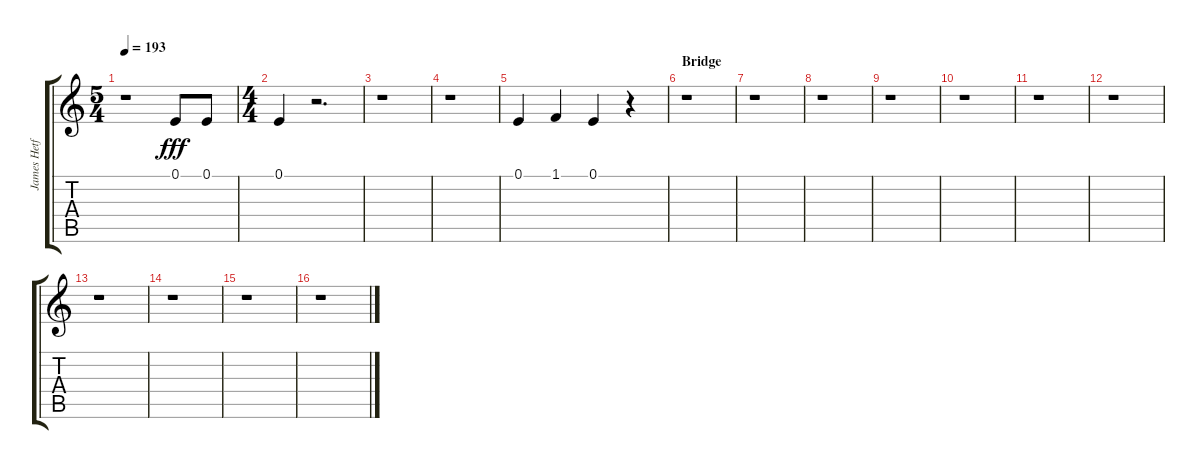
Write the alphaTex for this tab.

\track ("James Hetfield - Vocals" "James Hetf") {instrument baritonesax}
\staff {score tabs}
\tuning (E4 B3 G3 D3 A2 E2) {hide}
\ts (5 4)
\tempo 193
\clef g2
\ks c
r.1{dy fff} 0.1.8 0.1.8 |
\ts (4 4)
0.1.4 r.2{d} |
r.1 |
r.1 |
0.1.4 1.1.4 0.1.4 r.4 |
\section ("" "Bridge")
r.1 |
r.1 |
r.1 |
r.1 |
r.1 |
r.1 |
r.1 |
r.1 |
r.1 |
r.1 |
r.1
